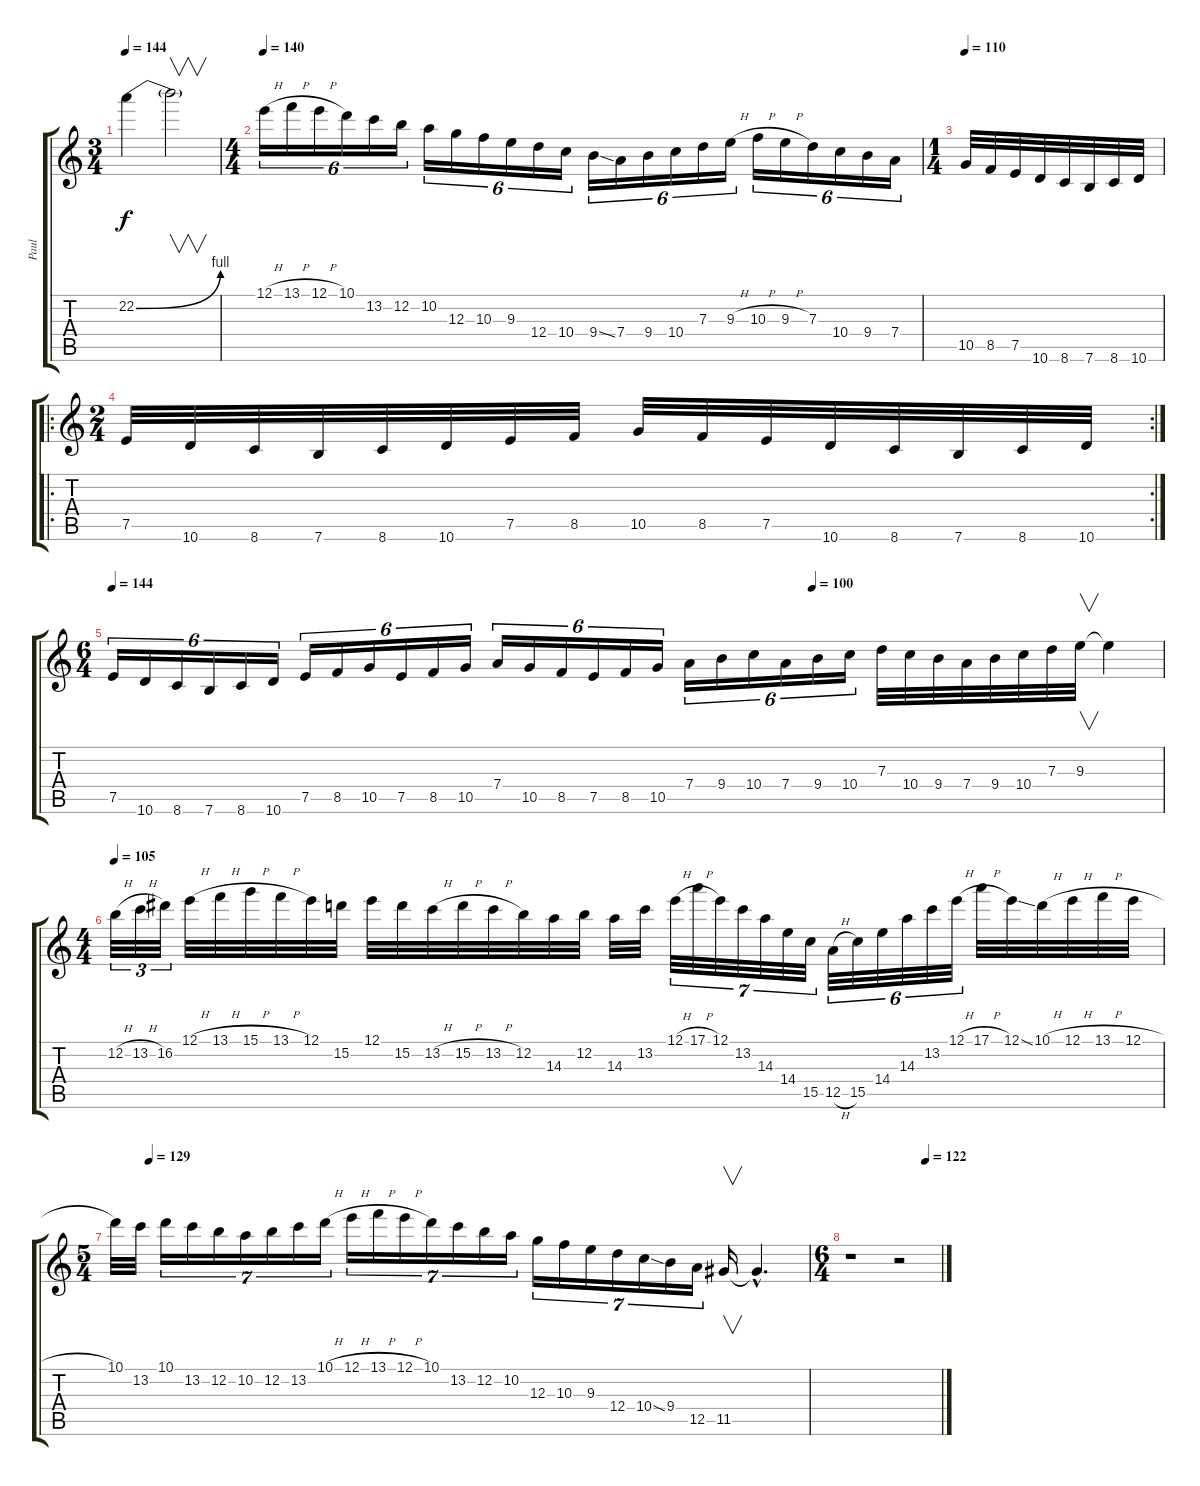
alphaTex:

\track ("Paul" "Paul") {instrument distortionguitar}
\staff {score tabs}
\tuning (E4 B3 G3 D3 A2 E2) {hide}
\ts (3 4)
\tempo 144
\clef g2
\ks c
22.2{be (bend 0 0 60 4)}.4{dy f} 22.2{t}.2{v} |
\ts (4 4)
\tempo 140
12.1{h}.16{tu (6 4)} 13.1{h}.16{tu (6 4)} 12.1{h}.16{tu (6 4)} 10.1.16{tu (6 4)} 13.2.16{tu (6 4)} 12.2.16{tu (6 4)} 10.2.16{tu (6 4)} 12.3.16{tu (6 4)} 10.3.16{tu (6 4)} 9.3.16{tu (6 4)} 12.4.16{tu (6 4)} 10.4.16{tu (6 4)} 9.4{ss}.16{tu (6 4)} 7.4.16{tu (6 4)} 9.4.16{tu (6 4)} 10.4.16{tu (6 4)} 7.3.16{tu (6 4)} 9.3{h}.16{tu (6 4)} 10.3{h}.16{tu (6 4)} 9.3{h}.16{tu (6 4)} 7.3.16{tu (6 4)} 10.4.16{tu (6 4)} 9.4.16{tu (6 4)} 7.4.16{tu (6 4)} |
\ts (1 4)
\tempo 110
10.5.32 8.5.32 7.5.32 10.6.32 8.6.32 7.6.32 8.6.32 10.6.32 |
\ro
\rc 2
\ts (2 4)
7.5.32 10.6.32 8.6.32 7.6.32 8.6.32 10.6.32 7.5.32 8.5.32 10.5.32 8.5.32 7.5.32 10.6.32 8.6.32 7.6.32 8.6.32 10.6.32 |
\ts (6 4)
\tempo 144
\tempo (100 0.6666666666666666)
7.5.16{tu (6 4)} 10.6.16{tu (6 4)} 8.6.16{tu (6 4)} 7.6.16{tu (6 4)} 8.6.16{tu (6 4)} 10.6.16{tu (6 4)} 7.5.16{tu (6 4)} 8.5.16{tu (6 4)} 10.5.16{tu (6 4)} 7.5.16{tu (6 4)} 8.5.16{tu (6 4)} 10.5.16{tu (6 4)} 7.4.16{tu (6 4)} 10.5.16{tu (6 4)} 8.5.16{tu (6 4)} 7.5.16{tu (6 4)} 8.5.16{tu (6 4)} 10.5.16{tu (6 4)} 7.4.16{tu (6 4)} 9.4.16{tu (6 4)} 10.4.16{tu (6 4)} 7.4.16{tu (6 4)} 9.4.16{tu (6 4)} 10.4.16{tu (6 4)} 7.3.32 10.4.32 9.4.32 7.4.32 9.4.32 10.4.32 7.3.32 9.3.32{v} 9.3{t}.4 |
\ts (4 4)
\tempo 105
12.2{h}.32{tu (3 2)} 13.2{h}.32{tu (3 2)} 16.2.32{tu (3 2)} 12.1{h}.32 13.1{h}.32 15.1{h}.32 13.1{h}.32 12.1.32 15.2.32 12.1.32 15.2.32 13.2{h}.32 15.2{h}.32 13.2{h}.32 12.2.32 14.3.32 12.2.32 14.3.32 13.2.32 12.1{h}.32{tu (7 4)} 17.1{h}.32{tu (7 4)} 12.1.32{tu (7 4)} 13.2.32{tu (7 4)} 14.3.32{tu (7 4)} 14.4.32{tu (7 4)} 15.5.32{tu (7 4)} 12.5{h}.32{tu (6 4)} 15.5.32{tu (6 4)} 14.4.32{tu (6 4)} 14.3.32{tu (6 4)} 13.2.32{tu (6 4)} 12.1{h}.32{tu (6 4)} 17.1{h}.32 12.1{ss}.32 10.1{h}.32 12.1{h}.32 13.1{h}.32 12.1{h}.32 |
\ts (5 4)
\tempo (129 0.05)
10.1.32 13.2.32 10.1.16{tu (7 4)} 13.2.16{tu (7 4)} 12.2.16{tu (7 4)} 10.2.16{tu (7 4)} 12.2.16{tu (7 4)} 13.2.16{tu (7 4)} 10.1{h}.16{tu (7 4)} 12.1{h}.16{tu (7 4)} 13.1{h}.16{tu (7 4)} 12.1{h}.16{tu (7 4)} 10.1.16{tu (7 4)} 13.2.16{tu (7 4)} 12.2.16{tu (7 4)} 10.2.16{tu (7 4)} 12.3.16{tu (7 4)} 10.3.16{tu (7 4)} 9.3.16{tu (7 4)} 12.4.16{tu (7 4)} 10.4{ss}.16{tu (7 4)} 9.4.16{tu (7 4)} 12.5.16{tu (7 4)} 11.5.16{v} 11.5{hac t}.4{d} |
\ts (6 4)
\tempo (122 0.8329861111111111)
r.1 r.2
